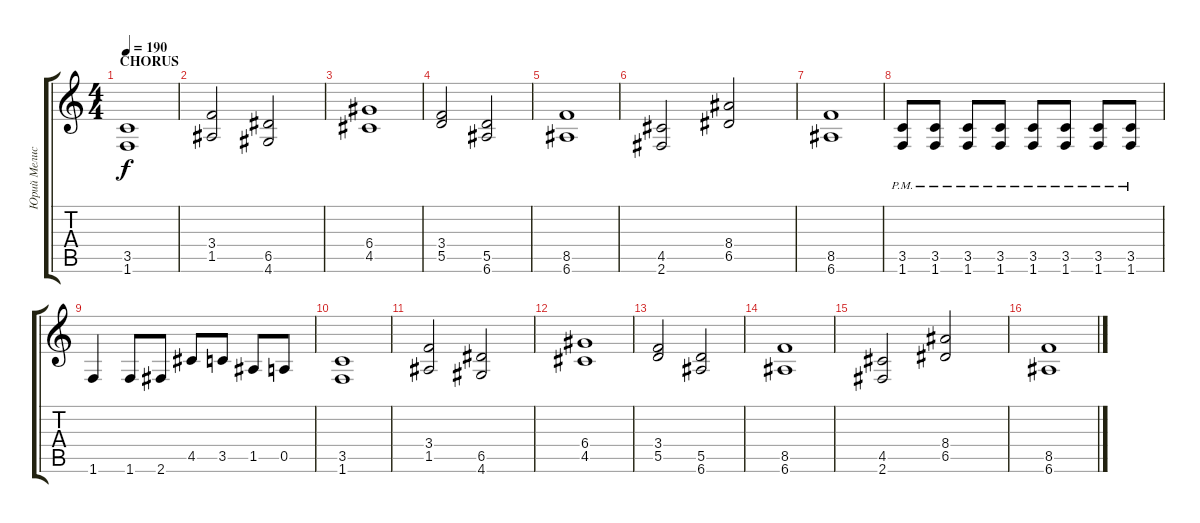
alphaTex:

\track ("Юрий Мелисов" "Юрий Мелис") {instrument distortionguitar}
\staff {score tabs}
\tuning (E4 B3 G3 D3 A2 E2) {hide}
\ts (4 4)
\section ("" "CHORUS")
\tempo 190
\clef g2
\ks c
(3.5 1.6).1{dy f} |
(3.4 1.5).2 (6.5 4.6).2 |
(6.4 4.5).1 |
(3.4 5.5).2 (5.5 6.6).2 |
(8.5 6.6).1 |
(4.5 2.6).2 (8.4 6.5).2 |
(8.5 6.6).1 |
(3.5{pm} 1.6{pm}).8 (3.5{pm} 1.6{pm}).8 (3.5{pm} 1.6{pm}).8 (3.5{pm} 1.6{pm}).8 (3.5{pm} 1.6{pm}).8 (3.5{pm} 1.6{pm}).8 (3.5{pm} 1.6{pm}).8 (3.5{pm} 1.6{pm}).8 |
1.6.4 1.6.8 2.6.8 4.5.8 3.5.8 1.5.8 0.5.8 |
(3.5 1.6).1 |
(3.4 1.5).2 (6.5 4.6).2 |
(6.4 4.5).1 |
(3.4 5.5).2 (5.5 6.6).2 |
(8.5 6.6).1 |
(4.5 2.6).2 (8.4 6.5).2 |
(8.5 6.6).1
